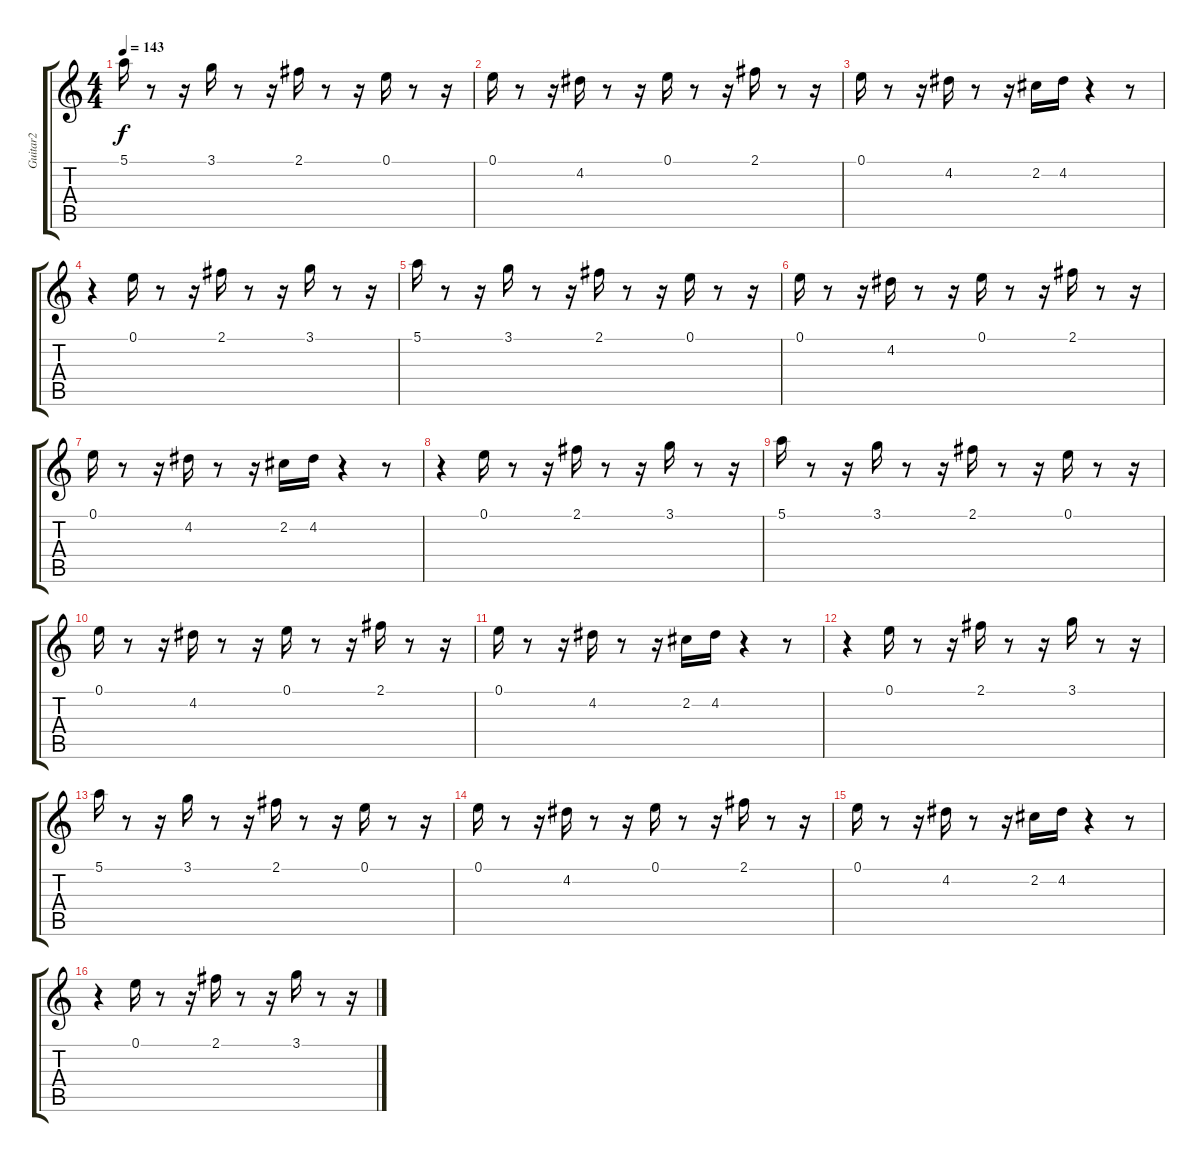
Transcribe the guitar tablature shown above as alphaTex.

\track ("Guitar2" "Guitar2") {instrument distortionguitar}
\staff {score tabs}
\tuning (E4 B3 G3 D3 A2 E2) {hide}
\ts (4 4)
\tempo 143
\clef g2
\ks c
5.1.16{dy f} r.8 r.16 3.1.16 r.8 r.16 2.1.16 r.8 r.16 0.1.16 r.8 r.16 |
0.1.16 r.8 r.16 4.2.16 r.8 r.16 0.1.16 r.8 r.16 2.1.16 r.8 r.16 |
0.1.16 r.8 r.16 4.2.16 r.8 r.16 2.2.16 4.2.16 r.4 r.8 |
r.4 0.1.16 r.8 r.16 2.1.16 r.8 r.16 3.1.16 r.8 r.16 |
5.1.16 r.8 r.16 3.1.16 r.8 r.16 2.1.16 r.8 r.16 0.1.16 r.8 r.16 |
0.1.16 r.8 r.16 4.2.16 r.8 r.16 0.1.16 r.8 r.16 2.1.16 r.8 r.16 |
0.1.16 r.8 r.16 4.2.16 r.8 r.16 2.2.16 4.2.16 r.4 r.8 |
r.4 0.1.16 r.8 r.16 2.1.16 r.8 r.16 3.1.16 r.8 r.16 |
5.1.16 r.8 r.16 3.1.16 r.8 r.16 2.1.16 r.8 r.16 0.1.16 r.8 r.16 |
0.1.16 r.8 r.16 4.2.16 r.8 r.16 0.1.16 r.8 r.16 2.1.16 r.8 r.16 |
0.1.16 r.8 r.16 4.2.16 r.8 r.16 2.2.16 4.2.16 r.4 r.8 |
r.4 0.1.16 r.8 r.16 2.1.16 r.8 r.16 3.1.16 r.8 r.16 |
5.1.16 r.8 r.16 3.1.16 r.8 r.16 2.1.16 r.8 r.16 0.1.16 r.8 r.16 |
0.1.16 r.8 r.16 4.2.16 r.8 r.16 0.1.16 r.8 r.16 2.1.16 r.8 r.16 |
0.1.16 r.8 r.16 4.2.16 r.8 r.16 2.2.16 4.2.16 r.4 r.8 |
r.4 0.1.16 r.8 r.16 2.1.16 r.8 r.16 3.1.16 r.8 r.16
